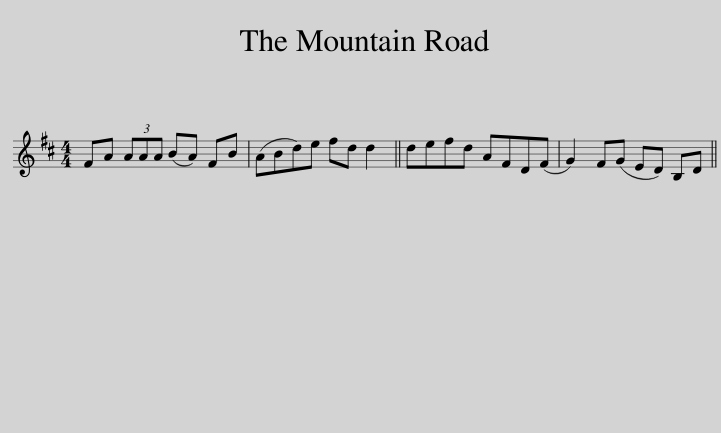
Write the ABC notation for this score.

X:1
L:1/8
M:4/4
I:linebreak $
K:D
V:1 treble
V:1
 FA (3AAA (BA) FB | (ABd)e fd d2 || defd AFD(F | G2) F(G ED) B,D || %4
